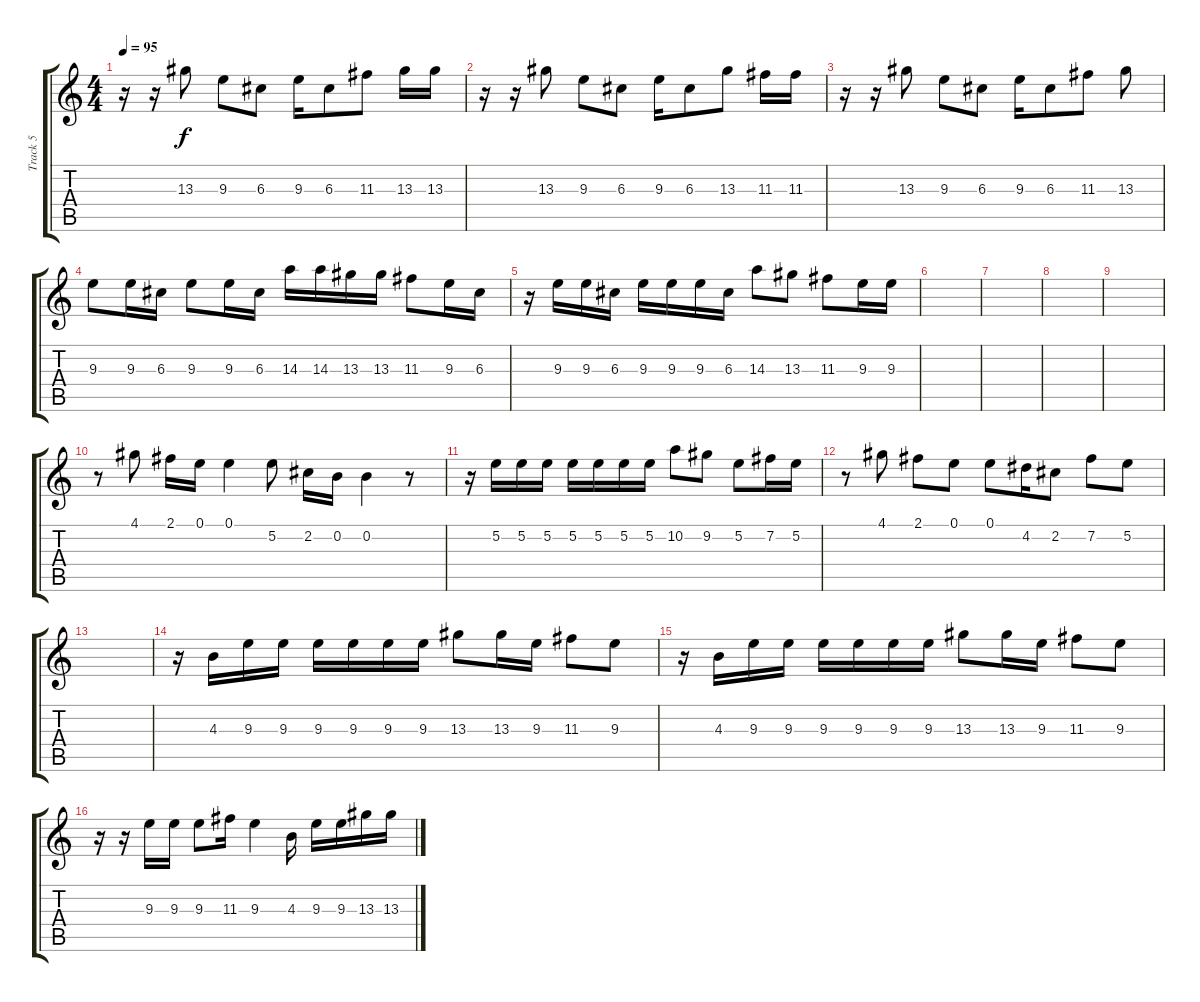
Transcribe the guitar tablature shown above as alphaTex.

\track ("Track 5" "Track 5") {instrument contrabass}
\staff {score tabs}
\tuning (E4 B3 G3 D3 A2 E2) {hide}
\ts (4 4)
\tempo 95
\clef g2
\ks c
r.16{dy f} r.16 13.3.8 9.3.8 6.3.8 9.3.16 6.3.8 11.3.8 13.3.16 13.3.16 |
r.16 r.16 13.3.8 9.3.8 6.3.8 9.3.16 6.3.8 13.3.8 11.3.16 11.3.16 |
r.16 r.16 13.3.8 9.3.8 6.3.8 9.3.16 6.3.8 11.3.8 13.3.8 |
9.3.8 9.3.16 6.3.16 9.3.8 9.3.16 6.3.16 14.3.16 14.3.16 13.3.16 13.3.16 11.3.8 9.3.16 6.3.16 |
r.16 9.3.16 9.3.16 6.3.16 9.3.16 9.3.16 9.3.16 6.3.16 14.3.8 13.3.8 11.3.8 9.3.16 9.3.16 |
|
|
|
|
r.8 4.1.8 2.1.16 0.1.16 0.1.4 5.2.8 2.2.16 0.2.16 0.2.4 r.8 |
r.16 5.2.16 5.2.16 5.2.16 5.2.16 5.2.16 5.2.16 5.2.16 10.2.8 9.2.8 5.2.8 7.2.16 5.2.16 |
r.8 4.1.8 2.1.8 0.1.8 0.1.8 4.2.16 2.2.8 7.2.8 5.2.8 |
|
r.16 4.3.16 9.3.16 9.3.16 9.3.16 9.3.16 9.3.16 9.3.16 13.3.8 13.3.16 9.3.16 11.3.8 9.3.8 |
r.16 4.3.16 9.3.16 9.3.16 9.3.16 9.3.16 9.3.16 9.3.16 13.3.8 13.3.16 9.3.16 11.3.8 9.3.8 |
r.16 r.16 9.3.16 9.3.16 9.3.8 11.3.16 9.3.4 4.3.16 9.3.16 9.3.16 13.3.16 13.3.16
